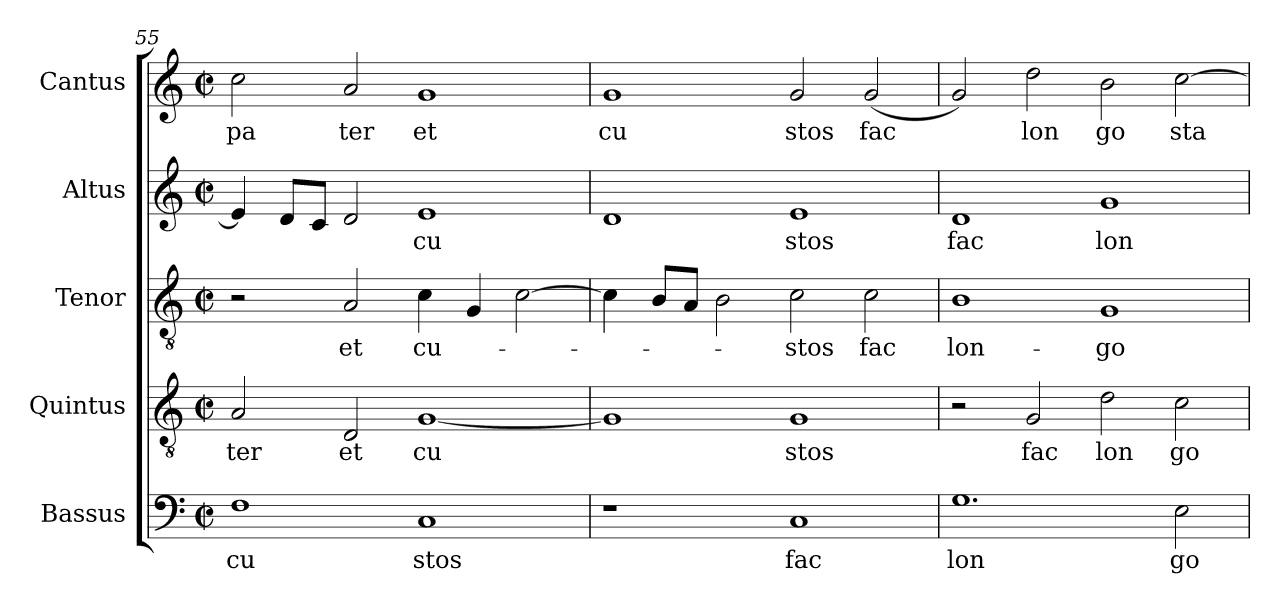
**kern	**text	**kern	**text	**kern	**text	**kern	**text	**kern	**text
*part5	*part5	*part4	*part4	*part3	*part3	*part2	*part2	*part1	*part1
*staff5	*staff5	*staff4	*staff4	*staff3	*staff3	*staff2	*staff2	*staff1	*staff1
*I"Bassus	*	*I"Quintus	*	*I"Tenor	*	*I"Altus	*	*I"Cantus	*
*clefF4	*	*clefGv2	*	*clefGv2	*	*clefG2	*	*clefG2	*
*M2/2	*	*M2/2	*	*M2/2	*	*M2/2	*	*M2/2	*
*met(c|)	*	*met(c|)	*	*met(c|)	*	*met(c|)	*	*met(c|)	*
=55	=55	=55	=55	=55	=55	=55	=55	=55	=55
!	!LO:LY:b:cj	!	!LO:LY:b:cj	!	!	!	!	!	!LO:LY:b:cj
1F	cu	2A/	ter	2r	.	4e/]	.	2cc\	pa
.	.	.	.	.	.	8d/L	.	.	.
.	.	.	.	.	.	8c/J	.	.	.
!	!	!	!LO:LY:b:cj	!	!LO:LY:b:cj	!	!	!	!LO:LY:b:cj
.	.	2D/	et	2A/	et	2d/	.	2a/	ter
!	!LO:LY:b:cj	!	!LO:LY:b:cj	!	!LO:LY:b:cj	!	!LO:LY:b:cj	!	!LO:LY:b:cj
1C	stos	[<1G	cu	4c\	cu-	1e	cu	1g	et
.	.	.	.	4G/	.	.	.	.	.
.	.	.	.	[>2c\	.	.	.	.	.
=56	=56	=56	=56	=56	=56	=56	=56	=56	=56
!	!	!	!	!	!	!	!	!	!LO:LY:b:cj
1r	.	1G]	.	4c\]	.	1d	.	1g	cu
.	.	.	.	8B/L	.	.	.	.	.
.	.	.	.	8A/J	.	.	.	.	.
.	.	.	.	2B\	.	.	.	.	.
!	!LO:LY:b:cj	!	!LO:LY:b:cj	!	!LO:LY:b:cj	!	!LO:LY:b:cj	!	!LO:LY:b:cj
1C	fac	1G	stos	2c\	-stos	1e	stos	2g/	stos
!	!	!	!	!	!LO:LY:b:cj	!	!	!	!LO:LY:b
.	.	.	.	2c\	fac	.	.	(<2g/	fac
=57	=57	=57	=57	=57	=57	=57	=57	=57	=57
!	!LO:LY:b:cj	!	!	!	!LO:LY:b:cj	!	!LO:LY:b:cj	!	!
1.G	lon	2r	.	1B	lon-	1d	fac	2g/)	.
!	!	!	!LO:LY:b:cj	!	!	!	!	!	!LO:LY:b:cj
.	.	2G/	fac	.	.	.	.	2dd\	lon
!	!	!	!LO:LY:b:cj	!	!LO:LY:b:cj	!	!LO:LY:b:cj	!	!LO:LY:b:cj
.	.	2d\	lon	1G	-go	1g	lon	2b\	go
!	!LO:LY:b:cj	!	!LO:LY:b:cj	!	!	!	!	!	!LO:LY:b
2E\	go	2c\	go	.	.	.	.	[<2cc\	sta
=	=	=	=	=	=	=	=	=	=
*-	*-	*-	*-	*-	*-	*-	*-	*-	*-
